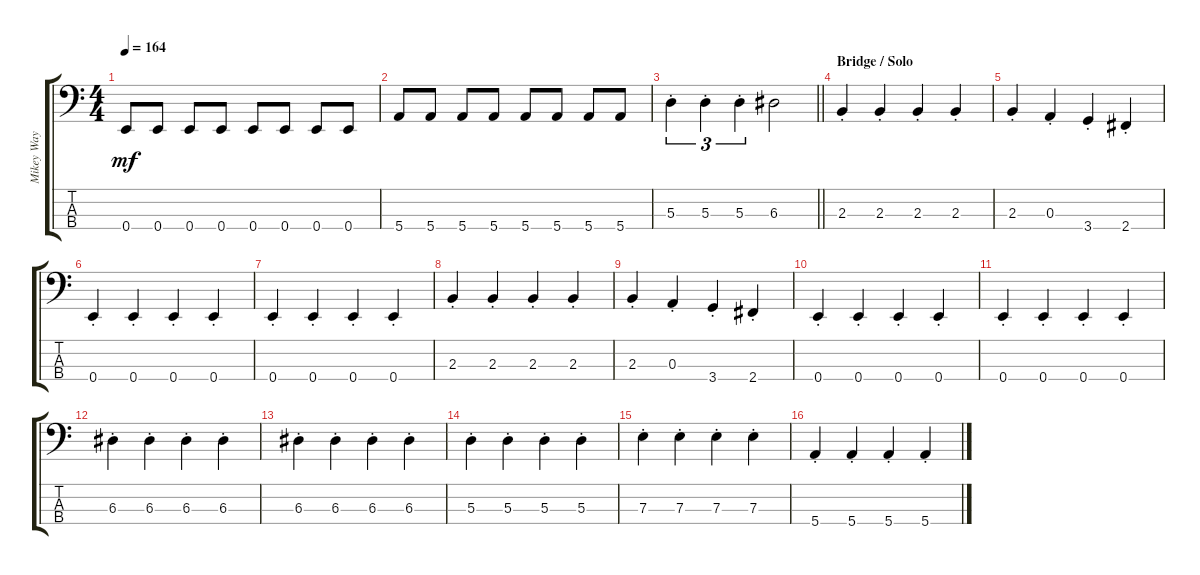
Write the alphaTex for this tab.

\track ("Mikey Way" "Mikey Way") {instrument electricbassfinger}
\staff {score tabs}
\tuning (G2 D2 A1 E1) {hide}
\ts (4 4)
\tempo 164
\clef f4
\ks c
0.4.8{dy mf} 0.4.8 0.4.8 0.4.8 0.4.8 0.4.8 0.4.8 0.4.8 |
5.4.8 5.4.8 5.4.8 5.4.8 5.4.8 5.4.8 5.4.8 5.4.8 |
\barLineRight lightlight
5.3{st}.4{tu (3 2)} 5.3{st}.4{tu (3 2)} 5.3{st}.4{tu (3 2)} 6.3.2 |
\section ("" "Bridge / Solo")
2.3{st}.4 2.3{st}.4 2.3{st}.4 2.3{st}.4 |
2.3{st}.4 0.3{st}.4 3.4{st}.4 2.4{st}.4 |
0.4{st}.4 0.4{st}.4 0.4{st}.4 0.4{st}.4 |
0.4{st}.4 0.4{st}.4 0.4{st}.4 0.4{st}.4 |
2.3{st}.4 2.3{st}.4 2.3{st}.4 2.3{st}.4 |
2.3{st}.4 0.3{st}.4 3.4{st}.4 2.4{st}.4 |
0.4{st}.4 0.4{st}.4 0.4{st}.4 0.4{st}.4 |
0.4{st}.4 0.4{st}.4 0.4{st}.4 0.4{st}.4 |
6.3{st}.4 6.3{st}.4 6.3{st}.4 6.3{st}.4 |
6.3{st}.4 6.3{st}.4 6.3{st}.4 6.3{st}.4 |
5.3{st}.4 5.3{st}.4 5.3{st}.4 5.3{st}.4 |
7.3{st}.4 7.3{st}.4 7.3{st}.4 7.3{st}.4 |
5.4{st}.4 5.4{st}.4 5.4{st}.4 5.4{st}.4
